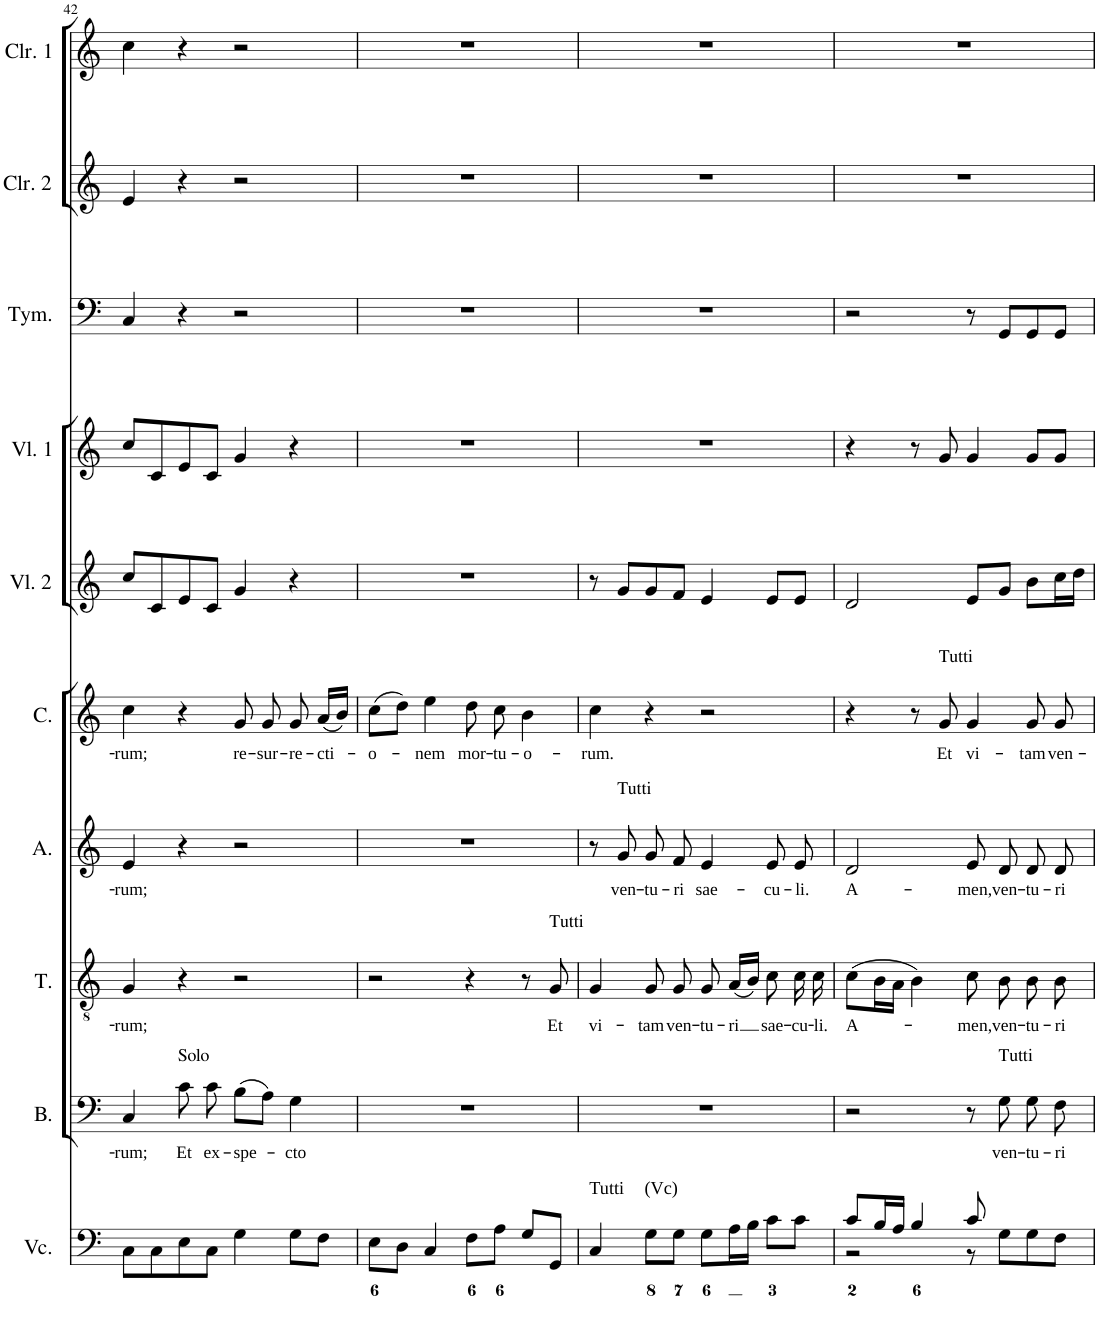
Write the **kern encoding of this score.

**kern	**kern	**text	**kern	**text	**kern	**text	**kern	**text	**kern	**kern	**kern	**kern	**kern
*part10	*part9	*part9	*part8	*part8	*part7	*part7	*part6	*part6	*part5	*part4	*part3	*part2	*part1
*staff10	*staff9	*staff9	*staff8	*staff8	*staff7	*staff7	*staff6	*staff6	*staff5	*staff4	*staff3	*staff2	*staff1
*I"Violoncello	*I"Basso	*	*I"Tenore	*	*I"Alto	*	*I"Canto	*	*I"Violino secondo	*I"Violino primo	*I"Tympani	*I"Clarino secondo	*I"Clarino primo
*I'Vc.	*I'B.	*	*I'T.	*	*I'A.	*	*I'C.	*	*I'Vl. 2	*I'Vl. 1	*I'Tym.	*I'Clr. 2	*I'Clr. 1
!!LO:PB:g=z
*clefF4	*clefF4	*	*clefGv2	*	*clefG2	*	*clefG2	*	*clefG2	*clefG2	*clefF4	*clefG2	*clefG2
*k[]	*k[]	*	*k[]	*	*k[]	*	*k[]	*	*k[]	*k[]	*k[]	*k[]	*k[]
*M4/4	*M4/4	*	*M4/4	*	*M4/4	*	*M4/4	*	*M4/4	*M4/4	*M4/4	*M4/4	*M4/4
*met(c)	*met(c)	*	*met(c)	*	*met(c)	*	*met(c)	*	*met(c)	*met(c)	*met(c)	*met(c)	*met(c)
=42	=42	=42	=42	=42	=42	=42	=42	=42	=42	=42	=42	=42	=42
!	!	!LO:LY:b	!	!LO:LY:b	!	!LO:LY:b	!	!LO:LY:b	!	!	!	!	!
8C\L	4C/	-rum;	4G/	-rum;	4e/	-rum;	4cc\	-rum;	8cc/L	8cc/L	4C/	4e/	4cc\
8C\	.	.	.	.	.	.	.	.	8c/	8c/	.	.	.
!	!LO:TX:a:t=Solo	!	!	!	!	!	!	!	!	!	!	!	!
!	!	!LO:LY:b	!	!	!	!	!	!	!	!	!	!	!
8E\	8c\	Et	4r	.	4r	.	4r	.	8e/	8e/	4r	4r	4r
!	!	!LO:LY:b	!	!	!	!	!	!	!	!	!	!	!
8C\J	8c\	ex-	.	.	.	.	.	.	8c/J	8c/J	.	.	.
!	!	!LO:LY:b	!	!	!	!	!	!LO:LY:b	!	!	!	!	!
4G\	(8B\L	-spe-	2r	.	2r	.	8g/	re-	4g/	4g/	2r	2r	2r
!	!	!	!	!	!	!	!	!LO:LY:b	!	!	!	!	!
.	8A\J)	.	.	.	.	.	8g/	-sur-	.	.	.	.	.
!	!	!LO:LY:b	!	!	!	!	!	!LO:LY:b	!	!	!	!	!
8G\L	4G\	-cto	.	.	.	.	8g/	-re-	4r	4r	.	.	.
!	!	!	!	!	!	!	!	!LO:LY:b	!	!	!	!	!
8F\J	.	.	.	.	.	.	(16a/LL	-cti-	.	.	.	.	.
.	.	.	.	.	.	.	16b/JJ)	.	.	.	.	.	.
=43	=43	=43	=43	=43	=43	=43	=43	=43	=43	=43	=43	=43	=43
!	!	!	!	!	!	!	!	!LO:LY:b	!	!	!	!	!
8E\L	1r	.	2r	.	1r	.	(8cc\L	-o-	1r	1r	1r	1r	1r
8D\J	.	.	.	.	.	.	8dd\J)	.	.	.	.	.	.
!	!	!	!	!	!	!	!	!LO:LY:b	!	!	!	!	!
4C/	.	.	.	.	.	.	4ee\	-nem	.	.	.	.	.
!	!	!	!	!	!	!	!	!LO:LY:b	!	!	!	!	!
8F\L	.	.	4r	.	.	.	8dd\	mor-	.	.	.	.	.
!	!	!	!	!	!	!	!	!LO:LY:b	!	!	!	!	!
8A\J	.	.	.	.	.	.	8cc\	-tu-	.	.	.	.	.
!	!	!	!	!	!	!	!	!LO:LY:b	!	!	!	!	!
8G/L	.	.	8r	.	.	.	4b\	-o-	.	.	.	.	.
!	!	!	!LO:TX:a:t=Tutti	!	!	!	!	!	!	!	!	!	!
!	!	!	!	!LO:LY:b	!	!	!	!	!	!	!	!	!
8GG/J	.	.	8G/	Et	.	.	.	.	.	.	.	.	.
=44	=44	=44	=44	=44	=44	=44	=44	=44	=44	=44	=44	=44	=44
!LO:TX:a:t=Tutti	!	!	!	!	!	!	!	!	!	!	!	!	!
!	!	!	!	!LO:LY:b	!	!	!	!LO:LY:b	!	!	!	!	!
4C/	1r	.	4G/	vi-	8r	.	4cc\	-rum.	8r	1r	1r	1r	1r
!	!	!	!	!	!LO:TX:a:t=Tutti	!	!	!	!	!	!	!	!
!	!	!	!	!	!	!LO:LY:b	!	!	!	!	!	!	!
.	.	.	.	.	8g/	ven-	.	.	8g/L	.	.	.	.
!LO:TX:a:t=(Vc)	!	!	!	!	!	!	!	!	!	!	!	!	!
!	!	!	!	!LO:LY:b	!	!LO:LY:b	!	!	!	!	!	!	!
8G\L	.	.	8G/	-tam	8g/L	-tu-	4r	.	8g/	.	.	.	.
!	!	!	!	!LO:LY:b	!	!LO:LY:b	!	!	!	!	!	!	!
8G\J	.	.	8G/	ven-	8f/J	-ri	.	.	8f/J	.	.	.	.
!	!	!	!	!LO:LY:b	!	!LO:LY:b	!	!	!	!	!	!	!
8G\L	.	.	8G/	-tu-	4e/	sae-	2r	.	4e/	.	.	.	.
!	!	!	!	!LO:LY:b	!	!	!	!	!	!	!	!	!
16A\L	.	.	(16A/LL	-ri	.	.	.	.	.	.	.	.	.
16B\JJ	.	.	16B/JJ)	.	.	.	.	.	.	.	.	.	.
!	!	!	!	!LO:LY:b	!	!LO:LY:b	!	!	!	!	!	!	!
8c\L	.	.	8c\	sae-	8e/L	-cu-	.	.	8e/L	.	.	.	.
!	!	!	!	!LO:LY:b	!	!LO:LY:b	!	!	!	!	!	!	!
8c\J	.	.	16c\	-cu-	8e/J	-li.	.	.	8e/J	.	.	.	.
!	!	!	!	!LO:LY:b	!	!	!	!	!	!	!	!	!
.	.	.	16c\	-li.	.	.	.	.	.	.	.	.	.
=45	=45	=45	=45	=45	=45	=45	=45	=45	=45	=45	=45	=45	=45
*^	*	*	*	*	*	*	*	*	*	*	*	*	*
!	!	!	!	!	!LO:LY:b	!	!LO:LY:b	!	!	!	!	!	!	!
8c/L	2r	2r	.	(8c\L	A-	2d/	A-	4r	.	2d/	4r	2r	1r	1r
16B/L	.	.	.	16B\L	.	.	.	.	.	.	.	.	.	.
16A/JJ	.	.	.	16A\JJ	.	.	.	.	.	.	.	.	.	.
4B/	.	.	.	4B\)	.	.	.	8r	.	.	8r	.	.	.
!	!	!	!	!	!	!	!	!LO:TX:a:t=Tutti	!	!	!	!	!	!
!	!	!	!	!	!	!	!	!	!LO:LY:b	!	!	!	!	!
.	.	.	.	.	.	.	.	8g/	Et	.	8g/	.	.	.
!	!	!	!	!	!LO:LY:b	!	!LO:LY:b	!	!LO:LY:b	!	!	!	!	!
8c/	8r	8r	.	8c\	-men,	8e/L	-men,	4g/	vi-	8e/L	4g/	8r	.	.
!	!	!LO:TX:a:t=Tutti	!	!	!	!	!	!	!	!	!	!	!	!
!	!	!	!LO:LY:b	!	!LO:LY:b	!	!LO:LY:b	!	!	!	!	!	!	!
4.ryy	8G\L	8G\	ven-	8B\	ven-	8d/J	ven-	.	.	8g/J	.	8GG/L	.	.
!	!	!	!LO:LY:b	!	!LO:LY:b	!	!LO:LY:b	!	!LO:LY:b	!	!	!	!	!
.	8G\	8G\	-tu-	8B\	-tu-	8d/L	-tu-	8g/	-tam	8b\L	8g/L	8GG/	.	.
!	!	!	!LO:LY:b	!	!LO:LY:b	!	!LO:LY:b	!	!LO:LY:b	!	!	!	!	!
.	8F\J	8F\	-ri	8B\	-ri	8d/J	-ri	8g/	ven-	16cc\L	8g/J	8GG/J	.	.
.	.	.	.	.	.	.	.	.	.	16dd\JJ	.	.	.	.
*v	*v	*	*	*	*	*	*	*	*	*	*	*	*	*
=	=	=	=	=	=	=	=	=	=	=	=	=	=
*-	*-	*-	*-	*-	*-	*-	*-	*-	*-	*-	*-	*-	*-
